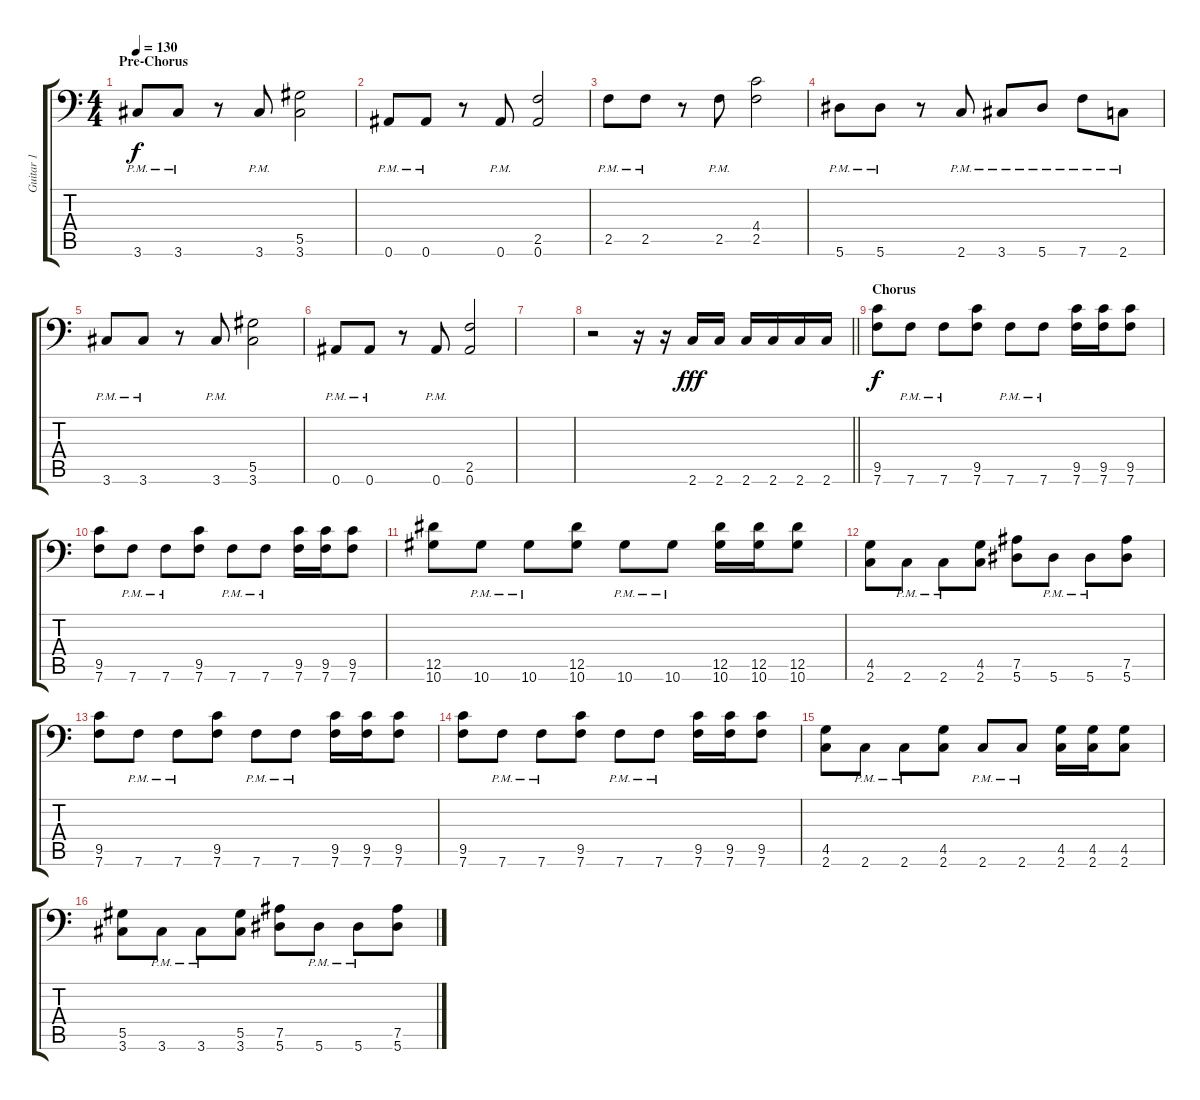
\track ("Guitar 1" "Guitar 1") {instrument distortionguitar}
\staff {score tabs}
\tuning (Bb3 F3 Db3 Ab2 Eb2 Bb1) {hide}
\ts (4 4)
\section ("" "Pre-Chorus")
\tempo 130
\clef f4
\ks c
3.6{pm}.8{dy f} 3.6{pm}.8 r.8 3.6{pm}.8 (5.5 3.6).2 |
0.6{pm}.8 0.6{pm}.8 r.8 0.6{pm}.8 (2.5 0.6).2 |
2.5{pm}.8 2.5{pm}.8 r.8 2.5{pm}.8 (4.4 2.5).2 |
5.6{pm}.8 5.6{pm}.8 r.8 2.6{pm}.8 3.6{pm}.8 5.6{pm}.8 7.6{pm}.8 2.6{pm}.8 |
3.6{pm}.8 3.6{pm}.8 r.8 3.6{pm}.8 (5.5 3.6).2 |
0.6{pm}.8 0.6{pm}.8 r.8 0.6{pm}.8 (2.5 0.6).2 |
|
\barLineRight lightlight
r.2 r.16 r.16 2.6.16{dy fff} 2.6.16 2.6.16 2.6.16 2.6.16 2.6.16 |
\section ("" "Chorus")
(9.5 7.6).8{dy f} 7.6{pm}.8 7.6{pm}.8 (9.5 7.6).8 7.6{pm}.8 7.6{pm}.8 (9.5 7.6).16 (9.5 7.6).16 (9.5 7.6).8 |
(9.5 7.6).8 7.6{pm}.8 7.6{pm}.8 (9.5 7.6).8 7.6{pm}.8 7.6{pm}.8 (9.5 7.6).16 (9.5 7.6).16 (9.5 7.6).8 |
(12.5 10.6).8 10.6{pm}.8 10.6{pm}.8 (12.5 10.6).8 10.6{pm}.8 10.6{pm}.8 (12.5 10.6).16 (12.5 10.6).16 (12.5 10.6).8 |
(4.5 2.6).8 2.6{pm}.8 2.6{pm}.8 (4.5 2.6).8 (7.5 5.6).8 5.6{pm}.8 5.6{pm}.8 (7.5 5.6).8 |
(9.5 7.6).8 7.6{pm}.8 7.6{pm}.8 (9.5 7.6).8 7.6{pm}.8 7.6{pm}.8 (9.5 7.6).16 (9.5 7.6).16 (9.5 7.6).8 |
(9.5 7.6).8 7.6{pm}.8 7.6{pm}.8 (9.5 7.6).8 7.6{pm}.8 7.6{pm}.8 (9.5 7.6).16 (9.5 7.6).16 (9.5 7.6).8 |
(4.5 2.6).8 2.6{pm}.8 2.6{pm}.8 (4.5 2.6).8 2.6{pm}.8 2.6{pm}.8 (4.5 2.6).16 (4.5 2.6).16 (4.5 2.6).8 |
(5.5 3.6).8 3.6{pm}.8 3.6{pm}.8 (5.5 3.6).8 (7.5 5.6).8 5.6{pm}.8 5.6{pm}.8 (7.5 5.6).8
